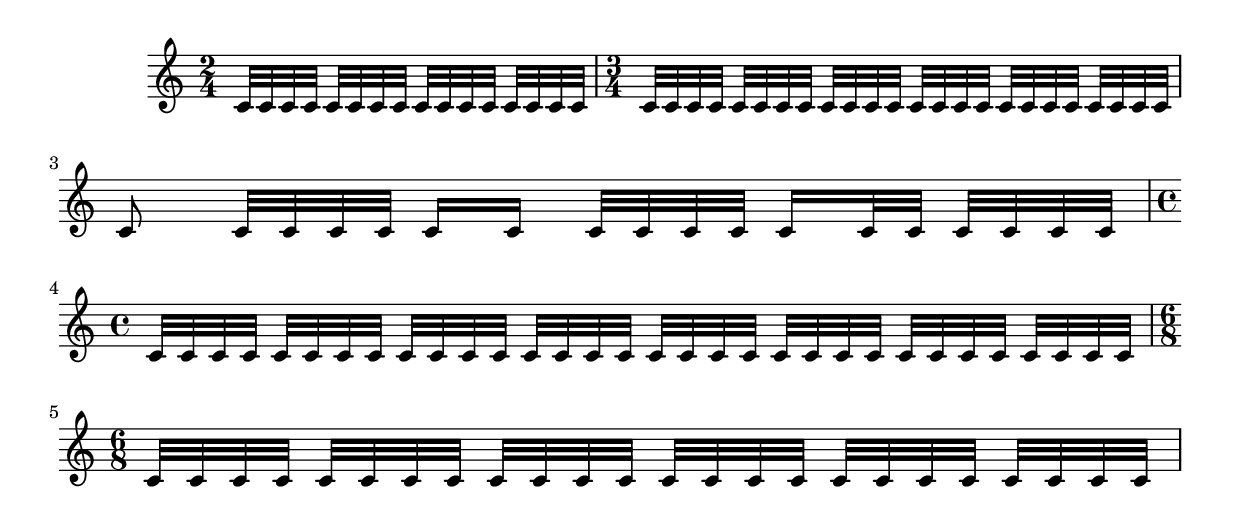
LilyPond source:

\version "2.19.0"

\header {

  doctitle = "beamExceptions"

  texidoc = "@code{beamExceptions} is used to modify the automatic beaming for
  certain durations; the expected grouping is given after the note duration."

}

\relative c' {
  \time 2/4
  \set Score.beamExceptions =
    \beamExceptions \repeat unfold 4 { 32[ 32 32 32] }
  \repeat unfold 16 c32
  \time 3/4
  \set Score.beamExceptions =
    \beamExceptions \repeat unfold 6 { 32[ 32 32 32] }
  \repeat unfold 24 c32
  c8 c32 c32 c32 c32 c16 c16 c32 c32 c32 c32 c16 c32 c32 c32 c32 c32 c32
  \time 4/4
  \set Score.beamExceptions =
    \beamExceptions \repeat unfold 8 { 32[ 32 32 32] }
  \repeat unfold 32 c32
  \time 6/8
  \set Score.beamExceptions =
    \beamExceptions \repeat unfold 6 { 32[ 32 32 32] }
  \repeat unfold 24 c32
}
